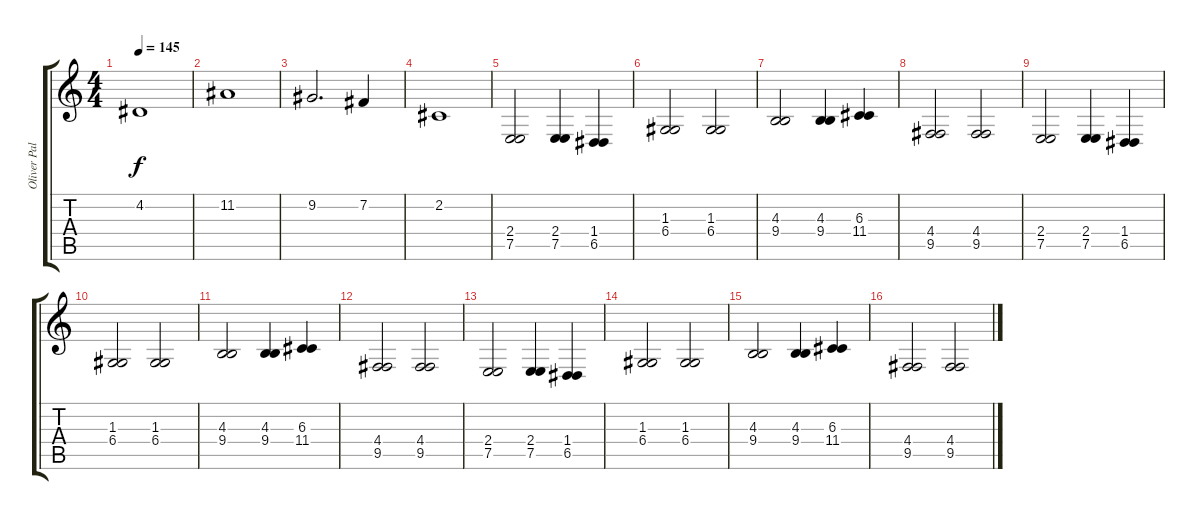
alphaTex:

\track ("Oliver Palotai II" "Oliver Pal") {instrument stringensemble1}
\staff {score tabs}
\tuning (E4 B3 G3 D3 A2 E2) {hide}
\ts (4 4)
\tempo 145
\clef g2
\ks c
4.2.1{dy f} |
11.2.1 |
9.2.2{d} 7.2.4 |
2.2.1 |
(2.4 7.5).2 (2.4 7.5).4 (1.4 6.5).4 |
(1.3 6.4).2 (1.3 6.4).2 |
(4.3 9.4).2 (4.3 9.4).4 (6.3 11.4).4 |
(4.4 9.5).2 (4.4 9.5).2 |
(2.4 7.5).2 (2.4 7.5).4 (1.4 6.5).4 |
(1.3 6.4).2 (1.3 6.4).2 |
(4.3 9.4).2 (4.3 9.4).4 (6.3 11.4).4 |
(4.4 9.5).2 (4.4 9.5).2 |
(2.4 7.5).2 (2.4 7.5).4 (1.4 6.5).4 |
(1.3 6.4).2 (1.3 6.4).2 |
(4.3 9.4).2 (4.3 9.4).4 (6.3 11.4).4 |
(4.4 9.5).2 (4.4 9.5).2
